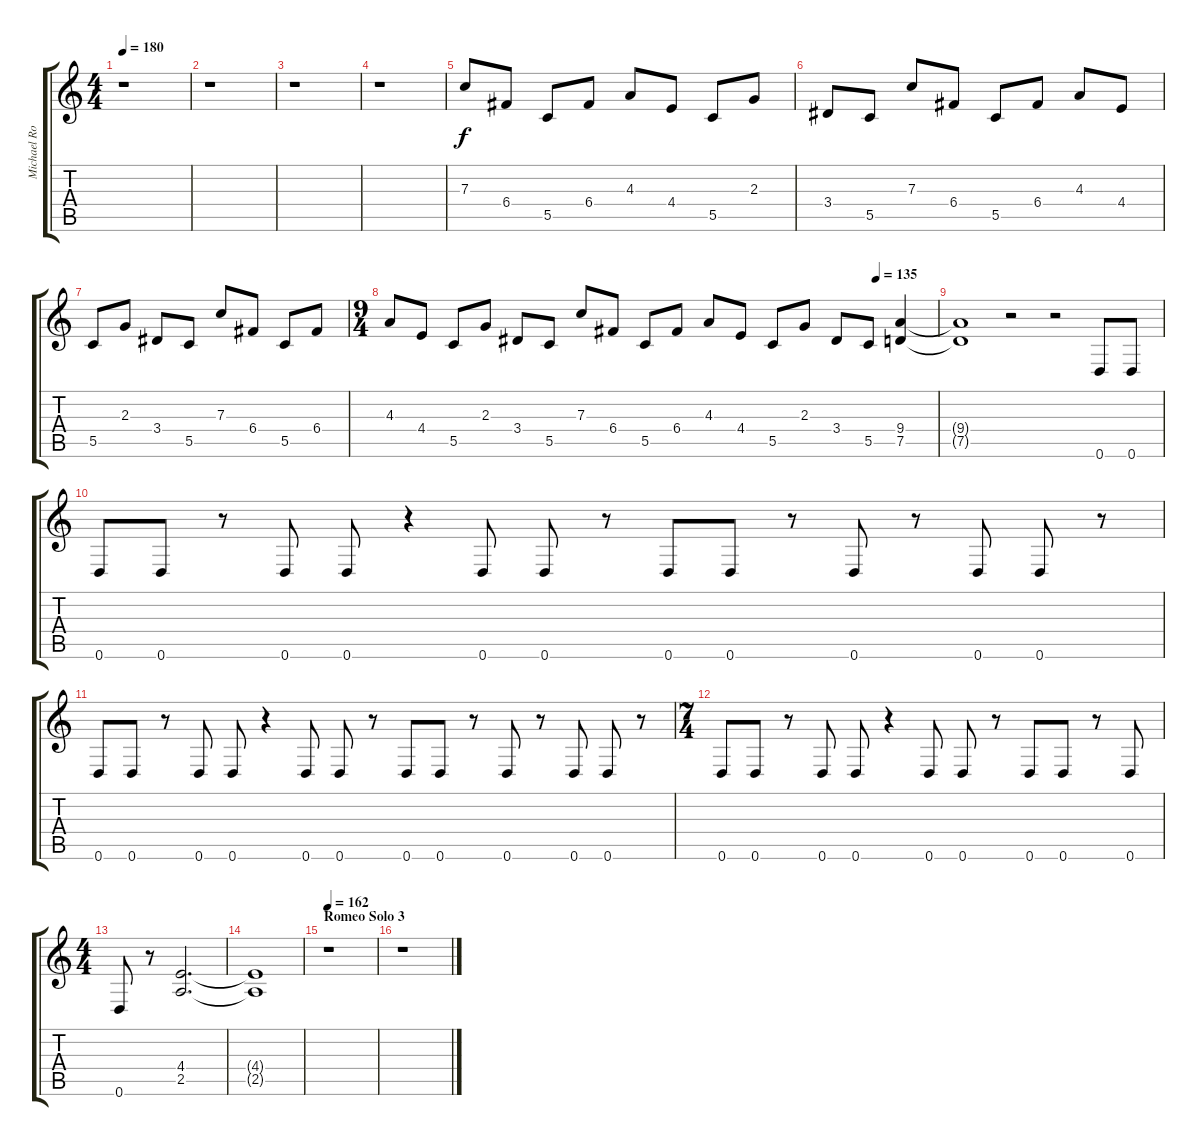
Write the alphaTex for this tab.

\track ("Michael Romeo Lead" "Michael Ro") {instrument distortionguitar}
\staff {score tabs}
\tuning (D4 A3 F3 C3 G2 D2) {hide}
\ts (4 4)
\tempo 180
\clef g2
\ks c
r.1{dy f} |
r.1 |
r.1 |
r.1 |
7.3.8{volume 16 balance 8} 6.4.8 5.5.8 6.4.8 4.3.8 4.4.8 5.5.8 2.3.8 |
3.4.8 5.5.8 7.3.8 6.4.8 5.5.8 6.4.8 4.3.8 4.4.8 |
5.5.8 2.3.8 3.4.8 5.5.8 7.3.8 6.4.8 5.5.8 6.4.8 |
\ts (9 4)
\tempo (135 0.8888888888888888)
4.3.8 4.4.8 5.5.8 2.3.8 3.4.8 5.5.8 7.3.8 6.4.8 5.5.8 6.4.8 4.3.8 4.4.8 5.5.8 2.3.8 3.4.8 5.5.8 (9.4 7.5).4 |
(9.4{t} 7.5{t}).1 r.2 r.2 0.6.8 0.6.8 |
0.6.8 0.6.8 r.8 0.6.8 0.6.8 r.4 0.6.8 0.6.8 r.8 0.6.8 0.6.8 r.8 0.6.8 r.8 0.6.8 0.6.8 r.8 |
0.6.8 0.6.8 r.8 0.6.8 0.6.8 r.4 0.6.8 0.6.8 r.8 0.6.8 0.6.8 r.8 0.6.8 r.8 0.6.8 0.6.8 r.8 |
\ts (7 4)
0.6.8 0.6.8 r.8 0.6.8 0.6.8 r.4 0.6.8 0.6.8 r.8 0.6.8 0.6.8 r.8 0.6.8 |
\ts (4 4)
0.6.8 r.8 (4.4 2.5).2{d} |
(4.4{t} 2.5{t}).1 |
\section ("" "Romeo Solo 3")
\tempo 162
r.1 |
r.1
